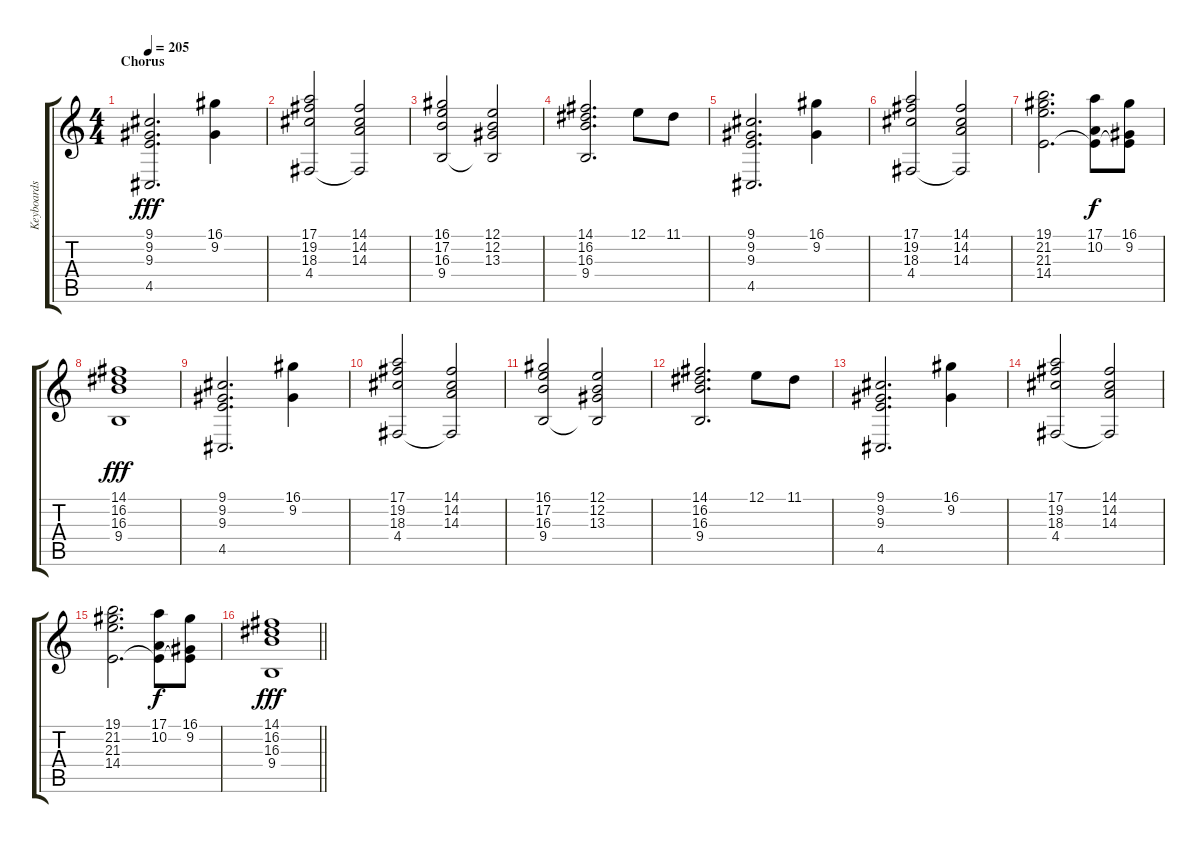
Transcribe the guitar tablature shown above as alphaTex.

\track ("Keyboards" "Keyboards") {instrument stringensemble1}
\staff {score tabs}
\tuning (E4 B3 G3 D3 A2 E2) {hide}
\ts (4 4)
\section ("" "Chorus")
\tempo 205
\clef g2
\ks c
(9.1 9.2 9.3 4.5).2{d dy fff} (16.1 9.2).4 |
(17.1 19.2 18.3 4.4).2 (14.1 14.2 14.3 4.4{t}).2 |
(16.1 17.2 16.3 9.4).2 (12.1 12.2 13.3 9.4{t}).2 |
(14.1 16.2 16.3 9.4).2{d} 12.1.8 11.1.8 |
(9.1 9.2 9.3 4.5).2{d} (16.1 9.2).4 |
(17.1 19.2 18.3 4.4).2 (14.1 14.2 14.3 4.4{t}).2 |
(19.1 21.2 21.3 14.4).2{d} (17.1 10.2 14.4{t}).8{dy f} (16.1 9.2 14.4{t}).8 |
(14.1 16.2 16.3 9.4).1{dy fff} |
(9.1 9.2 9.3 4.5).2{d} (16.1 9.2).4 |
(17.1 19.2 18.3 4.4).2 (14.1 14.2 14.3 4.4{t}).2 |
(16.1 17.2 16.3 9.4).2 (12.1 12.2 13.3 9.4{t}).2 |
(14.1 16.2 16.3 9.4).2{d} 12.1.8 11.1.8 |
(9.1 9.2 9.3 4.5).2{d} (16.1 9.2).4 |
(17.1 19.2 18.3 4.4).2 (14.1 14.2 14.3 4.4{t}).2 |
(19.1 21.2 21.3 14.4).2{d} (17.1 10.2 14.4{t}).8{dy f} (16.1 9.2 14.4{t}).8 |
\barLineRight lightlight
(14.1 16.2 16.3 9.4).1{dy fff}
